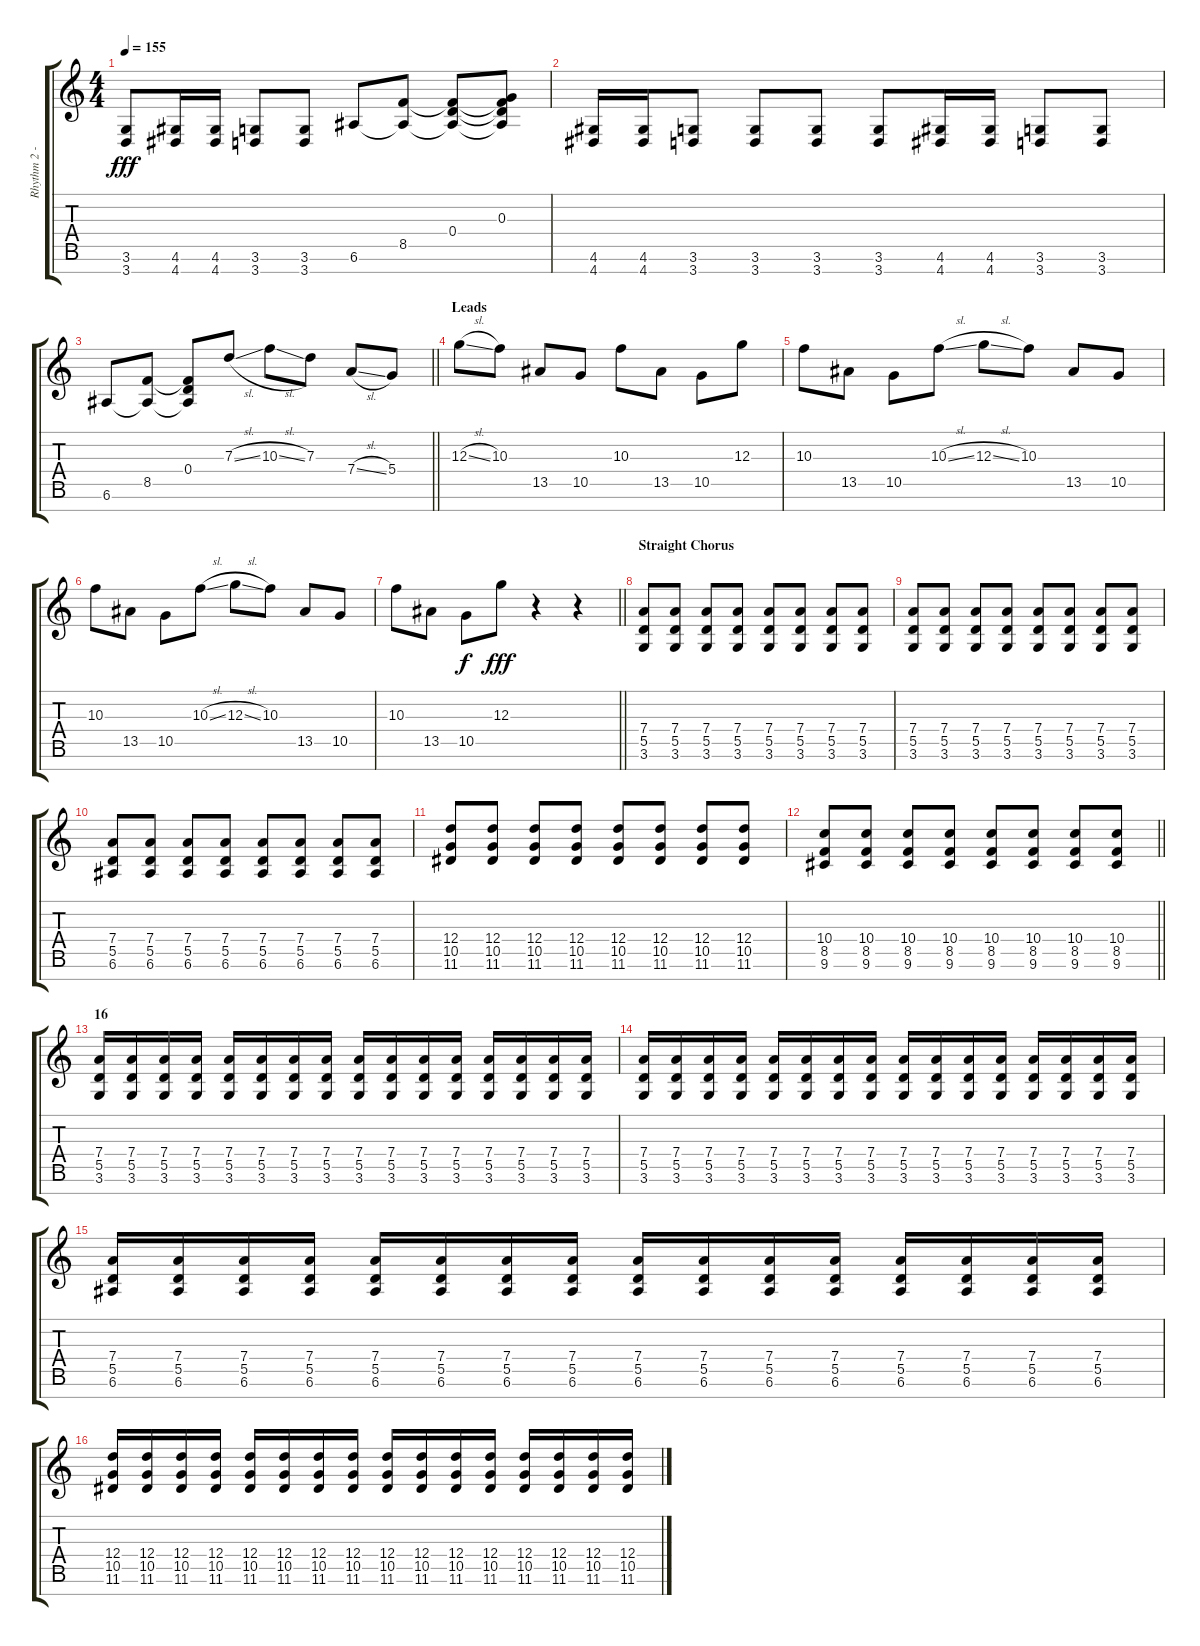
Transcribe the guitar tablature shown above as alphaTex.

\track ("Rhythm 2 - Scott" "Rhythm 2 -") {instrument distortionguitar}
\staff {score tabs}
\tuning (E4 B3 G3 D3 A2 E2 B1) {hide}
\ts (4 4)
\tempo 155
\clef g2
\ks c
(3.6 3.7).8{dy fff} (4.6 4.7).16 (4.6 4.7).16 (3.6 3.7).8 (3.6 3.7).8 6.6.8 (8.5 6.6{t}).8 (0.4 8.5{t} 6.6{t}).8 (0.3 0.4{t} 8.5{t} 6.6{t}).8 |
(4.6 4.7).16 (4.6 4.7).16 (3.6 3.7).8 (3.6 3.7).8 (3.6 3.7).8 (3.6 3.7).8 (4.6 4.7).16 (4.6 4.7).16 (3.6 3.7).8 (3.6 3.7).8 |
\barLineRight lightlight
6.6.8 (8.5 6.6{t}).8 (0.4 8.5{t} 6.6{t}).8 7.3{sl}.8 10.3{sl}.8 7.3.8 7.4{sl}.8 5.4.8 |
\section ("" "Leads")
12.3{sl}.8 10.3.8 13.5.8 10.5.8 10.3.8 13.5.8 10.5.8 12.3.8 |
10.3.8 13.5.8 10.5.8 10.3{sl}.8 12.3{sl}.8 10.3.8 13.5.8 10.5.8 |
10.3.8 13.5.8 10.5.8 10.3{sl}.8 12.3{sl}.8 10.3.8 13.5.8 10.5.8 |
\barLineRight lightlight
10.3.8 13.5.8 10.5.8{dy f} 12.3.8{dy fff} r.4 r.4 |
\section ("" "Straight Chorus")
(7.4 5.5 3.6).8 (7.4 5.5 3.6).8 (7.4 5.5 3.6).8 (7.4 5.5 3.6).8 (7.4 5.5 3.6).8 (7.4 5.5 3.6).8 (7.4 5.5 3.6).8 (7.4 5.5 3.6).8 |
(7.4 5.5 3.6).8 (7.4 5.5 3.6).8 (7.4 5.5 3.6).8 (7.4 5.5 3.6).8 (7.4 5.5 3.6).8 (7.4 5.5 3.6).8 (7.4 5.5 3.6).8 (7.4 5.5 3.6).8 |
(7.4 5.5 6.6).8 (7.4 5.5 6.6).8 (7.4 5.5 6.6).8 (7.4 5.5 6.6).8 (7.4 5.5 6.6).8 (7.4 5.5 6.6).8 (7.4 5.5 6.6).8 (7.4 5.5 6.6).8 |
(12.4 10.5 11.6).8 (12.4 10.5 11.6).8 (12.4 10.5 11.6).8 (12.4 10.5 11.6).8 (12.4 10.5 11.6).8 (12.4 10.5 11.6).8 (12.4 10.5 11.6).8 (12.4 10.5 11.6).8 |
\barLineRight lightlight
(10.4 8.5 9.6).8 (10.4 8.5 9.6).8 (10.4 8.5 9.6).8 (10.4 8.5 9.6).8 (10.4 8.5 9.6).8 (10.4 8.5 9.6).8 (10.4 8.5 9.6).8 (10.4 8.5 9.6).8 |
\section ("" "16")
(7.4 5.5 3.6).16 (7.4 5.5 3.6).16 (7.4 5.5 3.6).16 (7.4 5.5 3.6).16 (7.4 5.5 3.6).16 (7.4 5.5 3.6).16 (7.4 5.5 3.6).16 (7.4 5.5 3.6).16 (7.4 5.5 3.6).16 (7.4 5.5 3.6).16 (7.4 5.5 3.6).16 (7.4 5.5 3.6).16 (7.4 5.5 3.6).16 (7.4 5.5 3.6).16 (7.4 5.5 3.6).16 (7.4 5.5 3.6).16 |
(7.4 5.5 3.6).16 (7.4 5.5 3.6).16 (7.4 5.5 3.6).16 (7.4 5.5 3.6).16 (7.4 5.5 3.6).16 (7.4 5.5 3.6).16 (7.4 5.5 3.6).16 (7.4 5.5 3.6).16 (7.4 5.5 3.6).16 (7.4 5.5 3.6).16 (7.4 5.5 3.6).16 (7.4 5.5 3.6).16 (7.4 5.5 3.6).16 (7.4 5.5 3.6).16 (7.4 5.5 3.6).16 (7.4 5.5 3.6).16 |
(7.4 5.5 6.6).16 (7.4 5.5 6.6).16 (7.4 5.5 6.6).16 (7.4 5.5 6.6).16 (7.4 5.5 6.6).16 (7.4 5.5 6.6).16 (7.4 5.5 6.6).16 (7.4 5.5 6.6).16 (7.4 5.5 6.6).16 (7.4 5.5 6.6).16 (7.4 5.5 6.6).16 (7.4 5.5 6.6).16 (7.4 5.5 6.6).16 (7.4 5.5 6.6).16 (7.4 5.5 6.6).16 (7.4 5.5 6.6).16 |
(12.4 10.5 11.6).16 (12.4 10.5 11.6).16 (12.4 10.5 11.6).16 (12.4 10.5 11.6).16 (12.4 10.5 11.6).16 (12.4 10.5 11.6).16 (12.4 10.5 11.6).16 (12.4 10.5 11.6).16 (12.4 10.5 11.6).16 (12.4 10.5 11.6).16 (12.4 10.5 11.6).16 (12.4 10.5 11.6).16 (12.4 10.5 11.6).16 (12.4 10.5 11.6).16 (12.4 10.5 11.6).16 (12.4 10.5 11.6).16
